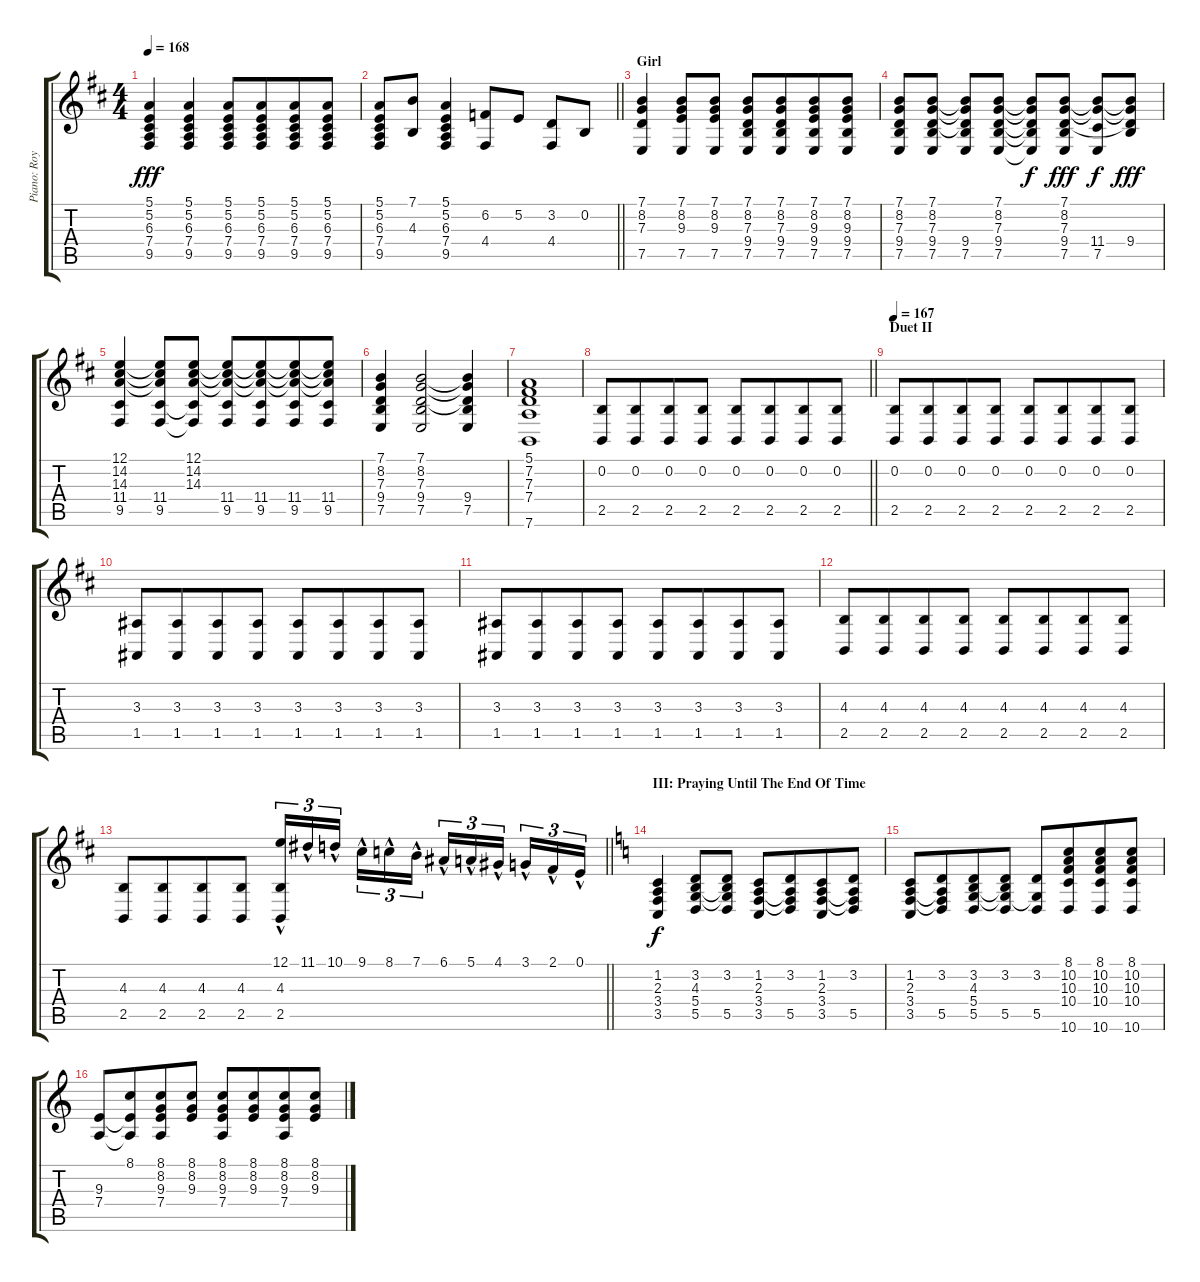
\track ("Piano: Roy" "Piano: Roy") {instrument acousticgrandpiano}
\staff {score tabs}
\tuning (E4 B3 G3 D3 A2 E2) {hide}
\ts (4 4)
\tempo 168
\clef g2
\ks d
(5.1 5.2 6.3 7.4 9.5).4{dy fff} (5.1 5.2 6.3 7.4 9.5).4 (5.1 5.2 6.3 7.4 9.5).8 (5.1 5.2 6.3 7.4 9.5).8{beam merge} (5.1 5.2 6.3 7.4 9.5).8 (5.1 5.2 6.3 7.4 9.5).8 |
\barLineRight lightlight
(5.1 5.2 6.3 7.4 9.5).8 (7.1 4.3).8 (5.1 5.2 6.3 7.4 9.5).4 (6.2 4.4).8 5.2.8 (3.2 4.4).8 0.2.8 |
\section ("" "Girl")
(7.1 8.2 7.3 7.5).4 (7.1 8.2 9.3 7.5).8 (7.1 8.2 9.3 7.5).8 (7.1 8.2 7.3 9.4 7.5).8 (7.1 8.2 7.3 9.4 7.5).8{beam merge} (7.1 8.2 9.3 9.4 7.5).8 (7.1 8.2 9.3 9.4 7.5).8 |
(7.1 8.2 7.3 9.4 7.5).8 (7.1 8.2 7.3 9.4 7.5).8 (7.1{t} 8.2{t} 7.3{t} 9.4 7.5).8 (7.1 8.2 7.3 9.4 7.5).8 (7.1{t} 8.2{t} 7.3{t} 9.4{t} 7.5{t}).8{dy f} (7.1 8.2 7.3 9.4 7.5).8{dy fff} (7.1{t} 8.2{t} 11.4 7.5).8{dy f} (7.1{t} 8.2{t} 7.3{t} 9.4).8{dy fff} |
(12.1 14.2 14.3 11.4 9.5).4 (12.1{t} 14.2{t} 14.3{t} 11.4 9.5).8 (12.1 14.2 14.3 11.4{t} 9.5{t}).8 (12.1{t} 14.2{t} 14.3{t} 11.4 9.5).8 (12.1{t} 14.2{t} 14.3{t} 11.4 9.5).8{beam merge} (12.1{t} 14.2{t} 14.3{t} 11.4 9.5).8 (12.1{t} 14.2{t} 14.3{t} 11.4 9.5).8 |
(7.1 8.2 7.3 9.4 7.5).4 (7.1 8.2 7.3 9.4 7.5).2 (7.1{t} 8.2{t} 7.3{t} 9.4 7.5).4 |
(5.1 7.2 7.3 7.4 7.6).1 |
\barLineRight lightlight
(0.2 2.5).8 (0.2 2.5).8{beam merge} (0.2 2.5).8 (0.2 2.5).8 (0.2 2.5).8 (0.2 2.5).8{beam merge} (0.2 2.5).8 (0.2 2.5).8 |
\section ("" "Duet II")
\tempo 167
(0.2 2.5).8 (0.2 2.5).8{beam merge} (0.2 2.5).8 (0.2 2.5).8 (0.2 2.5).8 (0.2 2.5).8{beam merge} (0.2 2.5).8 (0.2 2.5).8 |
(3.3 1.5).8 (3.3 1.5).8{beam merge} (3.3 1.5).8 (3.3 1.5).8 (3.3 1.5).8 (3.3 1.5).8{beam merge} (3.3 1.5).8 (3.3 1.5).8 |
(3.3 1.5).8 (3.3 1.5).8{beam merge} (3.3 1.5).8 (3.3 1.5).8 (3.3 1.5).8 (3.3 1.5).8{beam merge} (3.3 1.5).8 (3.3 1.5).8 |
(4.3 2.5).8 (4.3 2.5).8{beam merge} (4.3 2.5).8 (4.3 2.5).8 (4.3 2.5).8 (4.3 2.5).8{beam merge} (4.3 2.5).8 (4.3 2.5).8 |
\barLineRight lightlight
(4.3 2.5).8 (4.3 2.5).8{beam merge} (4.3 2.5).8 (4.3 2.5).8 (12.1{hac} 4.3 2.5).16{tu (3 2)} 11.1{hac}.16{tu (3 2)} 10.1{hac}.16{tu (3 2) beam splitsecondary} 9.1{hac}.16{tu (3 2)} 8.1{hac}.16{tu (3 2)} 7.1{hac}.16{tu (3 2)} 6.1{hac}.16{tu (3 2)} 5.1{hac}.16{tu (3 2)} 4.1{hac}.16{tu (3 2) beam splitsecondary} 3.1{hac}.16{tu (3 2)} 2.1{hac}.16{tu (3 2)} 0.1{hac}.16{tu (3 2)} |
\section ("" "III: Praying Until The End Of Time")
\ks c
(1.2 2.3 3.4 3.5).4{dy f} (3.2 4.3 5.4 5.5).8 (3.2 4.3{t} 5.4{t} 5.5).8 (1.2 2.3 3.4 3.5).8 (3.2 2.3{t} 3.4{t} 5.5).8{beam merge} (1.2 2.3 3.4 3.5).8 (3.2 2.3{t} 3.4{t} 5.5).8 |
(1.2 2.3 3.4 3.5).8 (3.2 2.3{t} 3.4{t} 5.5).8{beam merge} (3.2 4.3 5.4 5.5).8 (3.2 4.3{t} 5.4{t} 5.5).8 (3.2 5.4{t} 5.5).8 (8.1 10.2 10.3 10.4 10.6).8{beam merge} (8.1 10.2 10.3 10.4 10.6).8 (8.1 10.2 10.3 10.4 10.6).8 |
(9.3 7.4).8 (8.1 9.3{t} 7.4{t}).8{beam merge} (8.1 8.2 9.3 7.4).8 (8.1 8.2 9.3).8{beam split} (8.1 8.2 9.3 7.4).8 (8.1 8.2 9.3).8{beam merge} (8.1 8.2 9.3 7.4).8 (8.1 8.2 9.3).8
